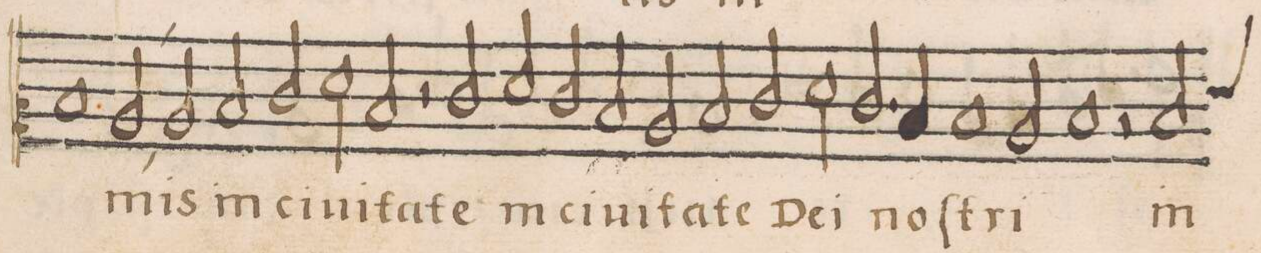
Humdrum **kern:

**kern	**text
*I"CANTVS	*
*clefC2	*
*k[]	*
*met(C)	*
*M2/1	*
1d/	.
2c,/	-mis
2c/	in
=65-	=65-
2d/	ci-
2e/	-ui-
2f\	-ta-
2d/	-te
=66-	=66-
2r	.
2e/	in
2f/	ci-
2e/	-ui-
=67-	=67-
2d/	-ta-
2c/	-te
2d/	De-
2e/	.
=68-	=68-
2f\	-i
2.e/	noſ-
4d/	.
1d/	.
=69-	=69-
2c/	-tri
1d/	.
=70-	=70-
2r	.
*custos:f	*
2d/	in
2.f/	mon-
4e/	.
=71-	=71-
2d/	.
2c/	-te
2f/	ſanc-
2e/	.
=72-	=72-
2.d/	-cto
4e/	e-
2f\	.
4e/	.
4d/	.
=73-	=73-
2e/	.
2f/	.
2g/	.
2e/	.
=74-	=74-
2f\	.
4e/	.
4d/	.
2c/	.
1d/	.
=75-	=75-
2c/	.
0.d/;l	-ius
=76-	=76-
==	==
*-	*-
